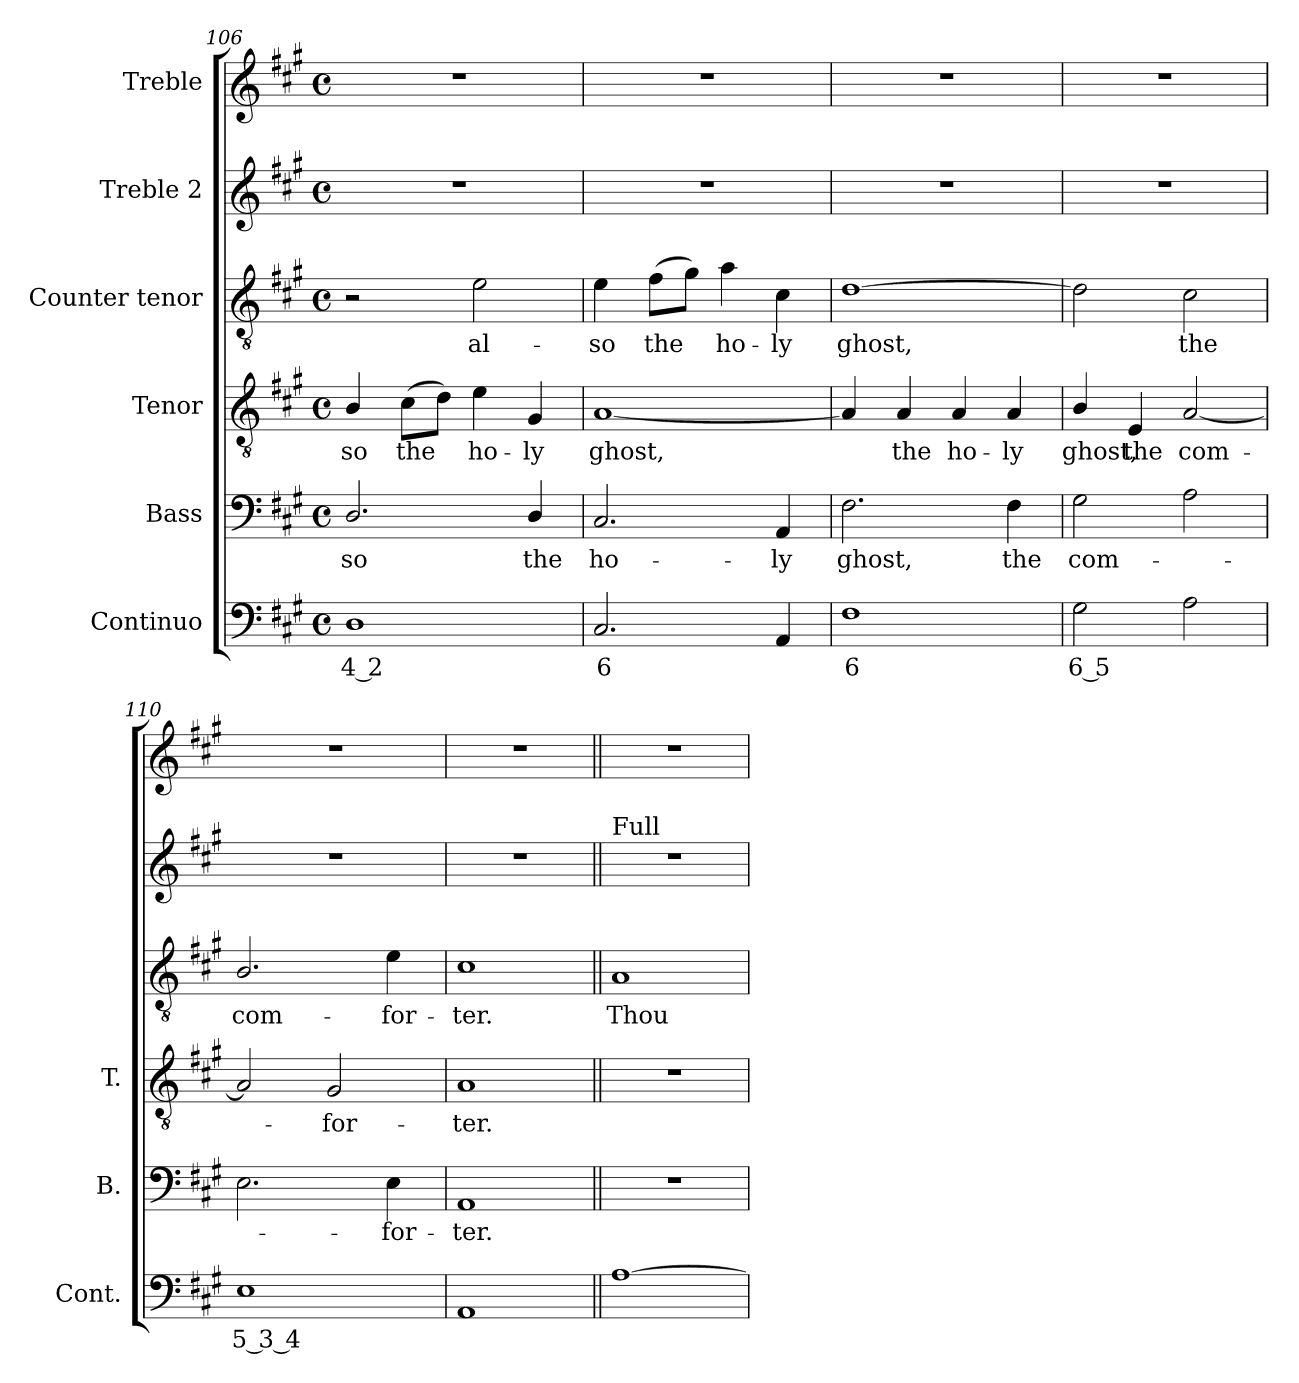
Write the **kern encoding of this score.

**kern	**text	**kern	**text	**kern	**text	**kern	**text	**kern	**kern
*part6	*part6	*part5	*part5	*part4	*part4	*part3	*part3	*part2	*part1
*staff6	*staff6	*staff5	*staff5	*staff4	*staff4	*staff3	*staff3	*staff2	*staff1
*I"Continuo	*	*I"Bass	*	*I"Tenor	*	*I"Counter tenor	*	*I"Treble 2	*I"Treble
*I'Cont.	*	*I'B.	*	*I'T.	*	*	*	*	*
*clefF4	*	*clefF4	*	*clefGv2	*	*clefGv2	*	*clefG2	*clefG2
*	*	*	*	*ITrd7c12	*	*ITrd7c12	*	*	*
*k[f#c#g#]	*	*k[f#c#g#]	*	*k[f#c#g#]	*	*k[f#c#g#]	*	*k[f#c#g#]	*k[f#c#g#]
*A:	*	*A:	*	*A:	*	*A:	*	*A:	*A:
*M4/4	*	*M4/4	*	*M4/4	*	*M4/4	*	*M4/4	*M4/4
*met(c)	*	*met(c)	*	*met(c)	*	*met(c)	*	*met(c)	*met(c)
=106	=106	=106	=106	=106	=106	=106	=106	=106	=106
!	!LO:LY:b:color=#000000	!	!	!	!	!	!	!	!
!	!	!	!LO:LY:b:color=#000000	!	!	!	!	!	!
!	!	!	!	!	!LO:LY:b:color=#000000	!	!	!	!
1Di	4 2	2.Di/	-so	4BBi/	-so	2r	.	1r	1r
!	!	!	!	!	!LO:LY:b:color=#000000	!	!	!	!
.	.	.	.	(8C#i\L	the	.	.	.	.
.	.	.	.	8Di\J)	.	.	.	.	.
!	!	!	!	!	!LO:LY:b:color=#000000	!	!	!	!
!	!	!	!	!	!	!	!LO:LY:b:color=#000000	!	!
.	.	.	.	4Ei\	ho-	2Ei\	al-	.	.
!	!	!	!LO:LY:b:color=#000000	!	!	!	!	!	!
!	!	!	!	!	!LO:LY:b:color=#000000	!	!	!	!
.	.	4Di/	the	4GG#i/	-ly	.	.	.	.
=107	=107	=107	=107	=107	=107	=107	=107	=107	=107
!	!LO:LY:b:color=#000000	!	!	!	!	!	!	!	!
!	!	!	!LO:LY:b:color=#000000	!	!	!	!	!	!
!	!	!	!	!	!LO:LY:b:color=#000000	!	!	!	!
!	!	!	!	!	!	!	!LO:LY:b:color=#000000	!	!
2.C#i/	6	2.C#i/	ho-	[1AAi	ghost,	4Ei\	-so	1r	1r
!	!	!	!	!	!	!	!LO:LY:b:color=#000000	!	!
.	.	.	.	.	.	(8F#i\L	the	.	.
.	.	.	.	.	.	8G#i\J)	.	.	.
!	!	!	!	!	!	!	!LO:LY:b:color=#000000	!	!
.	.	.	.	.	.	4Ai\	ho-	.	.
!	!	!	!LO:LY:b:color=#000000	!	!	!	!	!	!
!	!	!	!	!	!	!	!LO:LY:b:color=#000000	!	!
4AAi/	.	4AAi/	-ly	.	.	4C#i\	-ly	.	.
=108	=108	=108	=108	=108	=108	=108	=108	=108	=108
!	!LO:LY:b:color=#000000	!	!	!	!	!	!	!	!
!	!	!	!LO:LY:b:color=#000000	!	!	!	!	!	!
!	!	!	!	!	!	!	!LO:LY:b:color=#000000	!	!
1F#i	6	2.F#i\	ghost,	4AAi/]	.	[1Di	ghost,	1r	1r
!	!	!	!	!	!LO:LY:b:color=#000000	!	!	!	!
.	.	.	.	4AAi/	the	.	.	.	.
!	!	!	!	!	!LO:LY:b:color=#000000	!	!	!	!
.	.	.	.	4AAi/	ho-	.	.	.	.
!	!	!	!LO:LY:b:color=#000000	!	!	!	!	!	!
!	!	!	!	!	!LO:LY:b:color=#000000	!	!	!	!
.	.	4F#i\	the	4AAi/	-ly	.	.	.	.
=109	=109	=109	=109	=109	=109	=109	=109	=109	=109
!	!LO:LY:b:color=#000000	!	!	!	!	!	!	!	!
!	!	!	!LO:LY:b:color=#000000	!	!	!	!	!	!
!	!	!	!	!	!LO:LY:b:color=#000000	!	!	!	!
2G#i\	6 5	2G#i\	com-	4BBi/	ghost,	2Di\]	.	1r	1r
!	!	!	!	!	!LO:LY:b:color=#000000	!	!	!	!
.	.	.	.	4EEi/	the	.	.	.	.
!	!	!	!	!	!LO:LY:b:color=#000000	!	!	!	!
!	!	!	!	!	!	!	!LO:LY:b:color=#000000	!	!
2Ai\	.	2Ai\	.	[2AAi/	com-	2C#i\	the	.	.
=110	=110	=110	=110	=110	=110	=110	=110	=110	=110
!	!LO:LY:b:color=#000000	!	!	!	!	!	!	!	!
!	!	!	!	!	!	!	!LO:LY:b:color=#000000	!	!
1Ei	5 3 4	2.Ei\	.	2AAi/]	.	2.BBi/	com-	1r	1r
!	!	!	!	!	!LO:LY:b:color=#000000	!	!	!	!
.	.	.	.	2GG#i/	-for-	.	.	.	.
!	!	!	!LO:LY:b:color=#000000	!	!	!	!	!	!
!	!	!	!	!	!	!	!LO:LY:b:color=#000000	!	!
.	.	4Ei\	-for-	.	.	4Ei\	-for-	.	.
=111	=111	=111	=111	=111	=111	=111	=111	=111	=111
!	!	!	!LO:LY:b:color=#000000	!	!	!	!	!	!
!	!	!	!	!	!LO:LY:b:color=#000000	!	!	!	!
!	!	!	!	!	!	!	!LO:LY:b:color=#000000	!	!
1AAi	.	1AAi	-ter.	1AAi	-ter.	1C#i	-ter.	1r	1r
!!LO:LB:g=z
=112||	=112||	=112||	=112||	=112||	=112||	=112||	=112||	=112||	=112||
!	!	!	!	!	!	!	!	!LO:TX:a:t=Full	!
!	!	!	!	!	!	!	!LO:LY:b:color=#000000	!	!
[1Ai	.	1r	.	1r	.	1AAi	Thou	1r	1r
=	=	=	=	=	=	=	=	=	=
*-	*-	*-	*-	*-	*-	*-	*-	*-	*-
